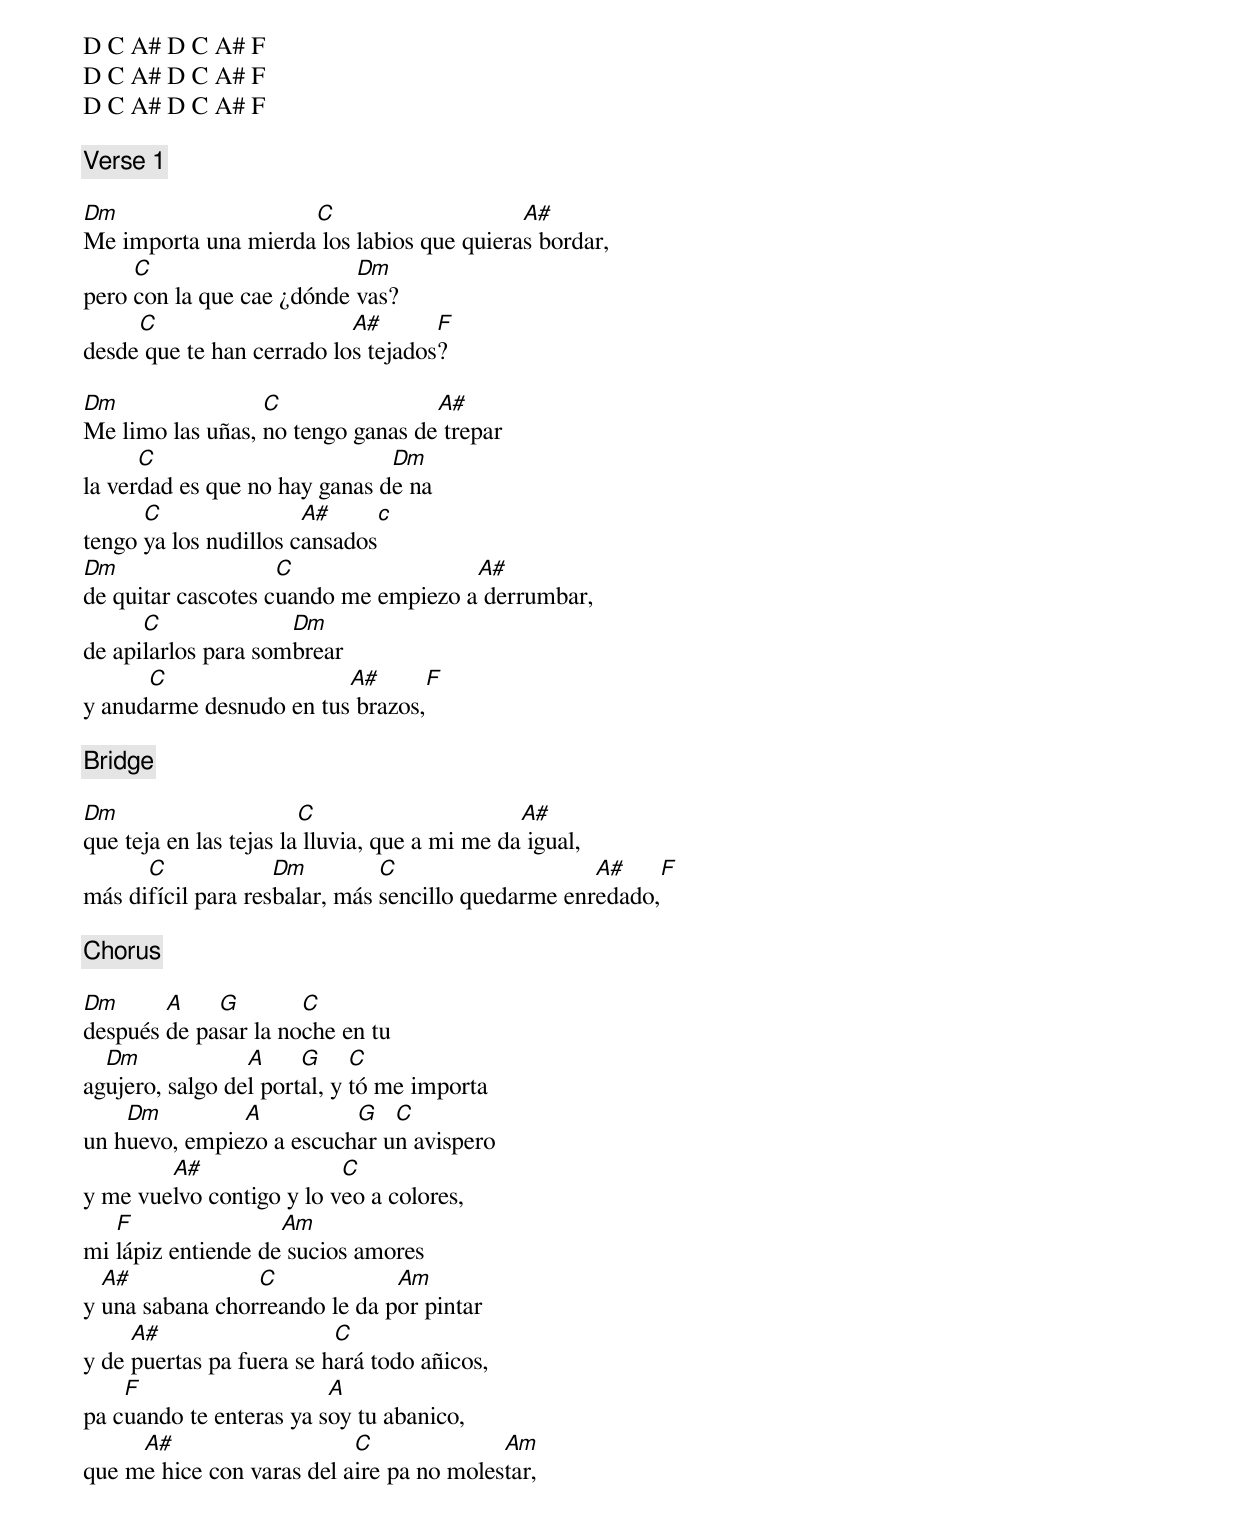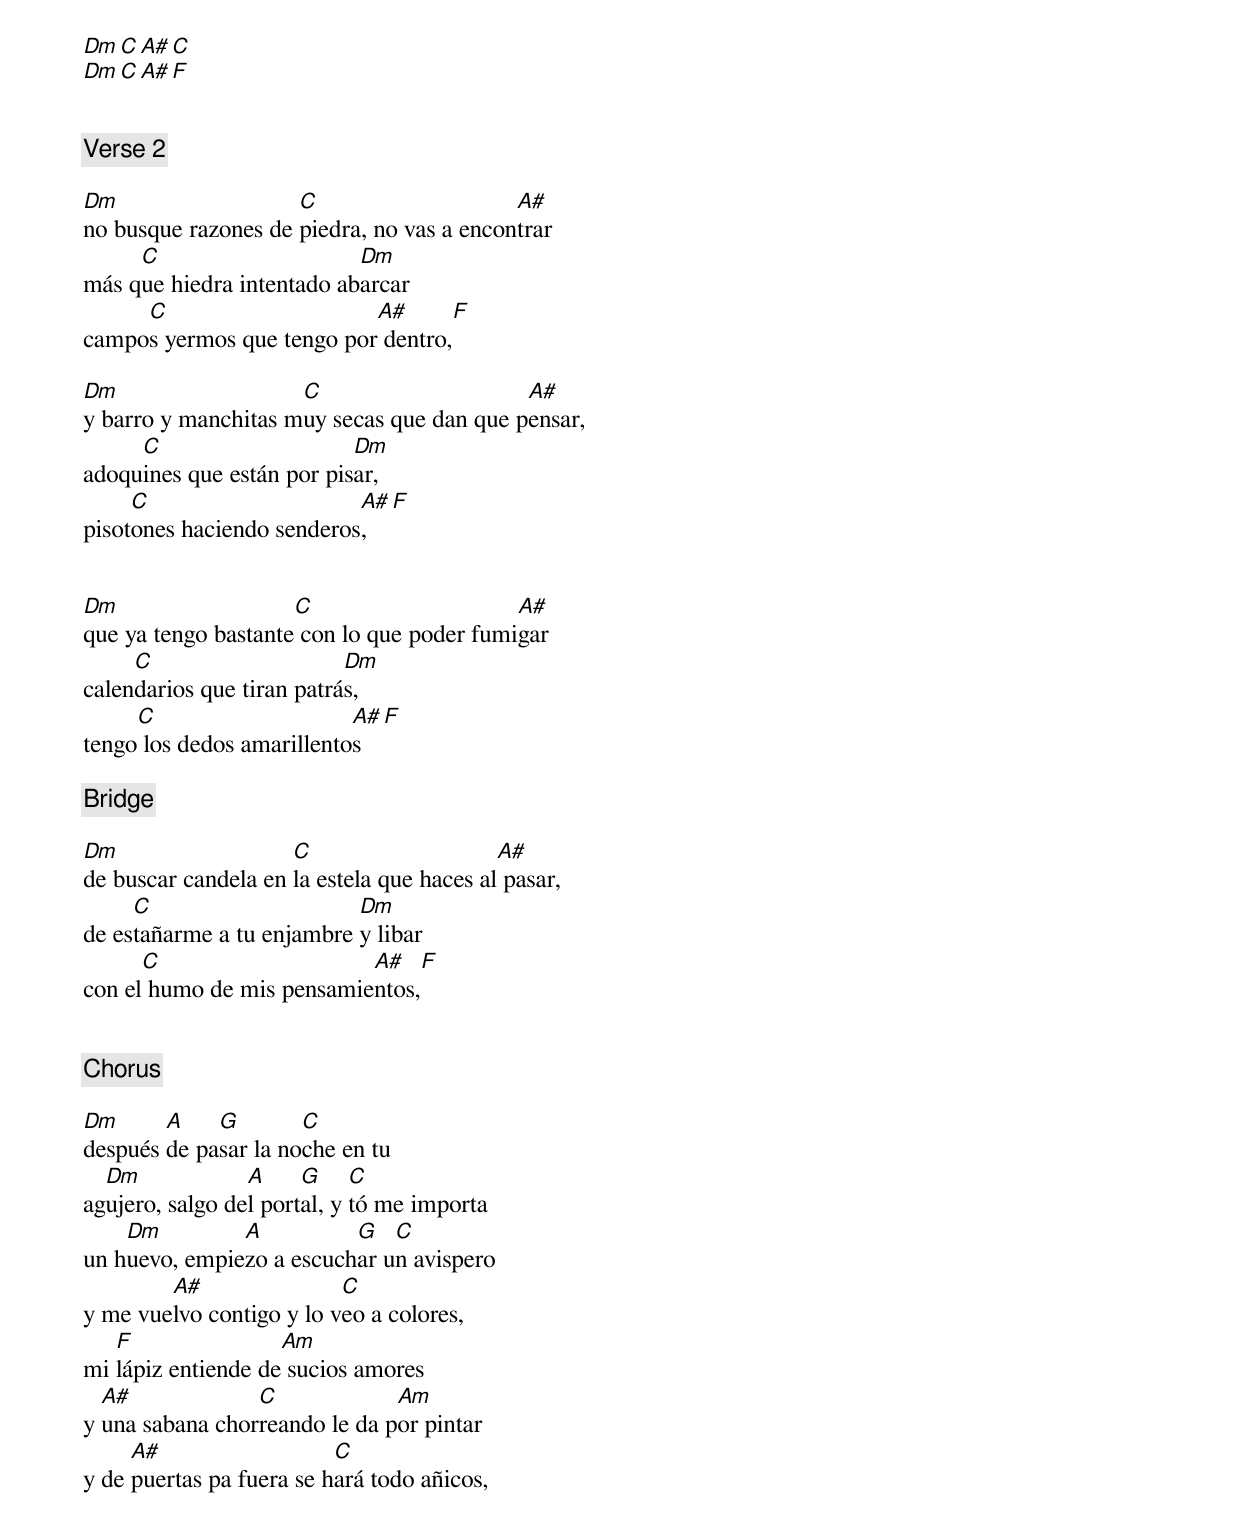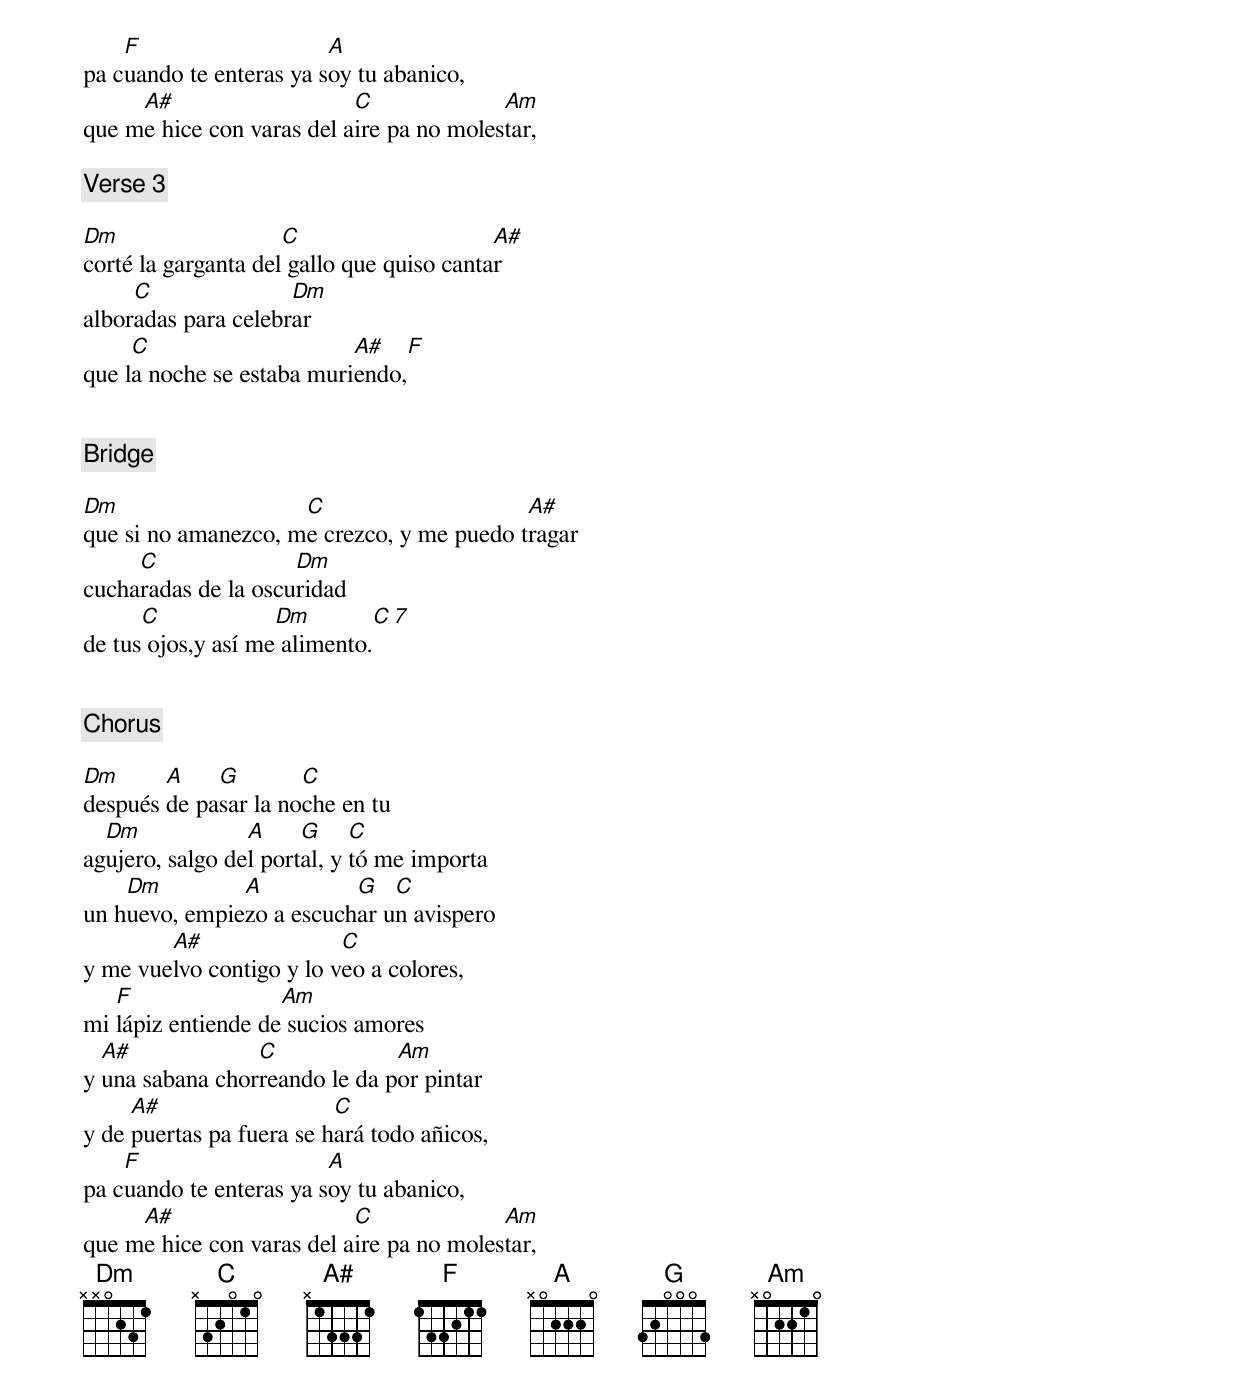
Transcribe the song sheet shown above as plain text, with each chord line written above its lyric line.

D C A# D C A# F
D C A# D C A# F
D C A# D C A# F

[Verse 1]

Dm                   C                     A#
Me importa una mierda los labios que quieras bordar,
     C                     Dm
pero con la que cae ¿dónde vas?
     C                     A#       F
desde que te han cerrado los tejados?

Dm                C                A#
Me limo las uñas, no tengo ganas de trepar
      C                        Dm
la verdad es que no hay ganas de na
      C                A#     c
tengo ya los nudillos cansados
Dm                  C                 A#
de quitar cascotes cuando me empiezo a derrumbar,
      C              Dm
de apilarlos para sombrear
      C                  A#       F
y anudarme desnudo en tus brazos,

[Bridge]

Dm                      C                      A#
que teja en las tejas la lluvia, que a mi me da igual,
      C             Dm         C                    A#     F
más difícil para resbalar, más sencillo quedarme enredado,

[Chorus]

Dm      A    G        C
después de pasar la noche en tu
  Dm             A     G     C
agujero, salgo del portal, y tó me importa
    Dm         A          G   C
un huevo, empiezo a escuchar un avispero
        A#                C
y me vuelvo contigo y lo veo a colores,
   F                Am
mi lápiz entiende de sucios amores
  A#             C             Am
y una sabana chorreando le da por pintar
     A#                   C
y de puertas pa fuera se hará todo añicos,
    F                    A
pa cuando te enteras ya soy tu abanico,
     A#                    C              Am
que me hice con varas del aire pa no molestar,

Dm C A# C
Dm C A# F


[Verse 2]

Dm                   C                     A#
no busque razones de piedra, no vas a encontrar
     C                     Dm
más que hiedra intentado abarcar
     C                     A#       F
campos yermos que tengo por dentro,

Dm                   C                     A#
y barro y manchitas muy secas que dan que pensar,
     C                     Dm
adoquines que están por pisar,
     C                     A#       F
pisotones haciendo senderos,


Dm                   C                     A#
que ya tengo bastante con lo que poder fumigar
     C                     Dm
calendarios que tiran patrás,
     C                     A#       F
tengo los dedos amarillentos

[Bridge]

Dm                   C                     A#
de buscar candela en la estela que haces al pasar,
     C                     Dm
de estañarme a tu enjambre y libar
      C                    A#     F
con el humo de mis pensamientos,


[Chorus]

Dm      A    G        C
después de pasar la noche en tu
  Dm             A     G     C
agujero, salgo del portal, y tó me importa
    Dm         A          G   C
un huevo, empiezo a escuchar un avispero
        A#                C
y me vuelvo contigo y lo veo a colores,
   F                Am
mi lápiz entiende de sucios amores
  A#             C             Am
y una sabana chorreando le da por pintar
     A#                   C
y de puertas pa fuera se hará todo añicos,
    F                    A
pa cuando te enteras ya soy tu abanico,
     A#                    C              Am
que me hice con varas del aire pa no molestar,

[Verse 3]

Dm                   C                     A#
corté la garganta del gallo que quiso cantar
     C               Dm
alboradas para celebrar
     C                     A#       F
que la noche se estaba muriendo,


[Bridge]

Dm                   C                     A#
que si no amanezco, me crezco, y me puedo tragar
     C               Dm
cucharadas de la oscuridad
      C             Dm         C          7
de tus ojos,y así me alimento.


[Chorus]

Dm      A    G        C
después de pasar la noche en tu
  Dm             A     G     C
agujero, salgo del portal, y tó me importa
    Dm         A          G   C
un huevo, empiezo a escuchar un avispero
        A#                C
y me vuelvo contigo y lo veo a colores,
   F                Am
mi lápiz entiende de sucios amores
  A#             C             Am
y una sabana chorreando le da por pintar
     A#                   C
y de puertas pa fuera se hará todo añicos,
    F                    A
pa cuando te enteras ya soy tu abanico,
     A#                    C              Am
que me hice con varas del aire pa no molestar,
